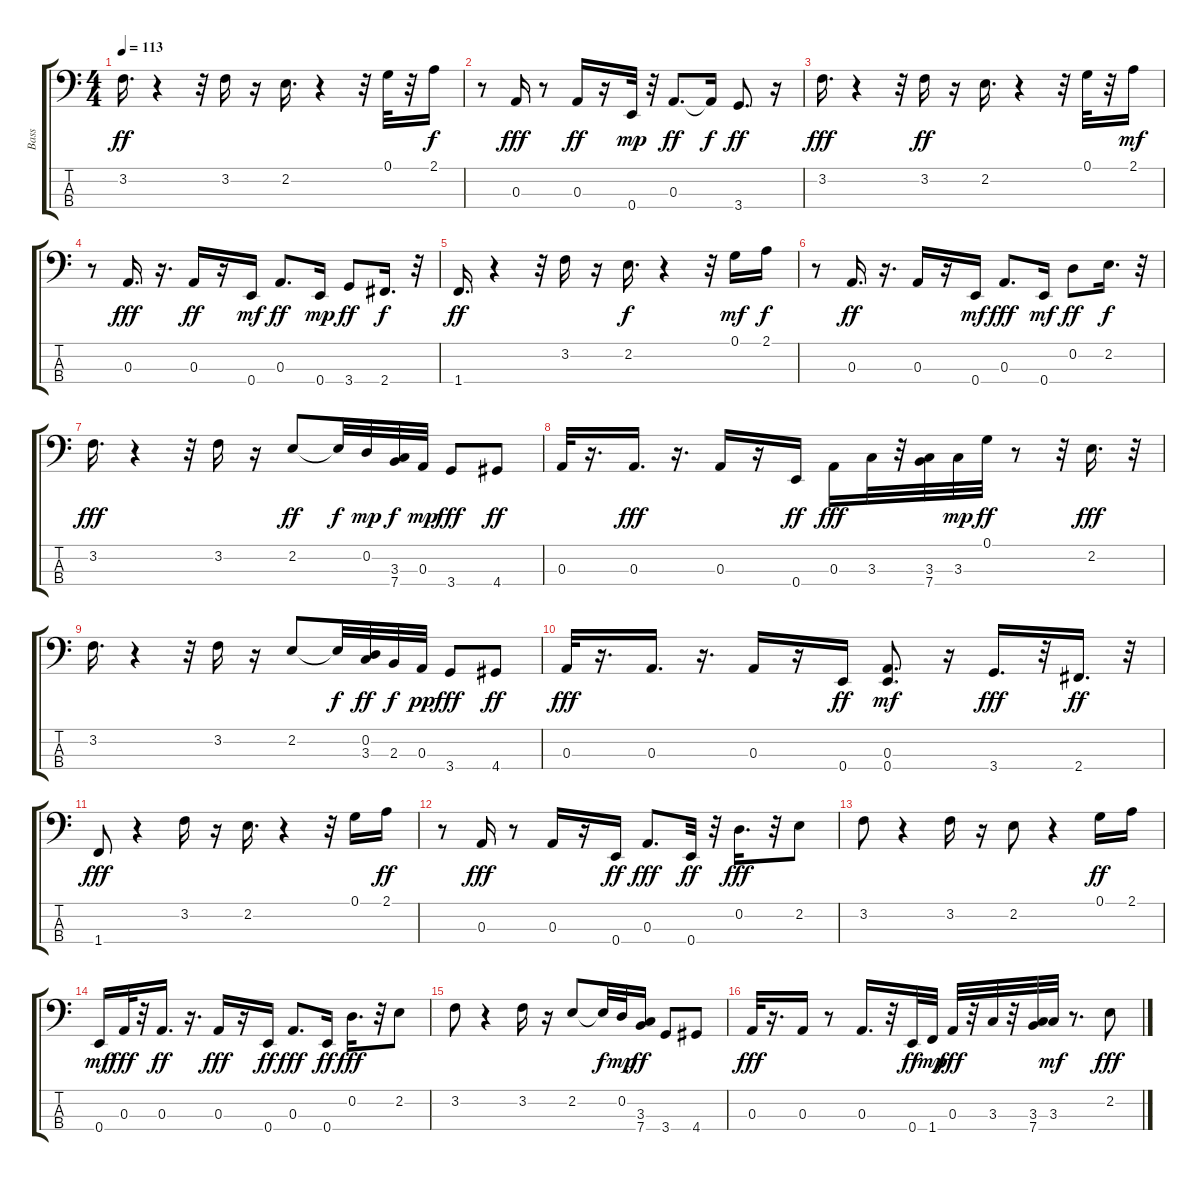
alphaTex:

\track ("Bass" "Bass") {instrument electricbasspick}
\staff {score tabs}
\tuning (G2 D2 A1 E1) {hide}
\ts (4 4)
\tempo 113
\clef f4
\ks c
3.2.16{d dy ff} r.4 r.32 3.2.16 r.16 2.2.16{d} r.4 r.32 0.1.32 r.32 2.1.16{dy f} |
r.8 0.3.16{dy fff} r.8 0.3.16{dy ff} r.16 0.4.32{dy mp} r.32 0.3.8{d dy ff} 0.3{t}.16{dy f} 3.4.8{d dy ff} r.16 |
3.2.16{d dy fff} r.4 r.32 3.2.16{dy ff} r.16 2.2.16{d} r.4 r.32 0.1.32 r.32 2.1.16{dy mf} |
r.8 0.3.16{d dy fff} r.16{d} 0.3.16{dy ff} r.16 0.4.16{dy mf} 0.3.8{d dy ff} 0.4.16{dy mp} 3.4.8{dy ff} 2.4.16{d dy f} r.32 |
1.4.16{d dy ff} r.4 r.32 3.2.16 r.16 2.2.16{d dy f} r.4 r.32 0.1.16{dy mf} 2.1.16{dy f} |
r.8 0.3.16{d dy ff} r.16{d} 0.3.16 r.16 0.4.16{dy mf} 0.3.8{d dy fff} 0.4.16{dy mf} 0.2.8{dy ff} 2.2.16{d dy f} r.32 |
3.2.16{d dy fff} r.4 r.32 3.2.16 r.16 2.2.8{dy ff} 2.2{t}.32{dy f} 0.2.32{dy mp} (3.3 7.4).32{dy f} 0.3.32{dy mp} 3.4.8{dy fff} 4.4.8{dy ff} |
0.3.32 r.16{d} 0.3.16{d dy fff} r.16{d} 0.3.16 r.16 0.4.16{dy ff} 0.3.16{dy fff} 3.3.32 r.32 (3.3 7.4).32 3.3.32{dy mp} 0.1.32{dy ff} r.8 r.32 2.2.16{d dy fff} r.32 |
3.2.16{d} r.4 r.32 3.2.16 r.16 2.2.8 2.2{t}.32{dy f} (0.2 3.3).32{dy ff} 2.3.32{dy f} 0.3.32{dy pp} 3.4.8{dy fff} 4.4.8{dy ff} |
0.3.32{dy fff} r.16{d} 0.3.16{d} r.16{d} 0.3.16 r.16 0.4.16{dy ff} (0.3 0.4).8{d dy mf} r.16 3.4.16{d dy fff} r.32 2.4.16{d dy ff} r.32 |
1.4.8{dy fff} r.4 3.2.16 r.16 2.2.16{d} r.4 r.32 0.1.16 2.1.16{dy ff} |
r.8 0.3.16{dy fff} r.8 0.3.16 r.16 0.4.16{dy ff} 0.3.8{d dy fff} 0.4.32{dy ff} r.32 0.2.16{d dy fff} r.32 2.2.8 |
3.2.8 r.4 3.2.16 r.16 2.2.8 r.4 0.1.16{dy ff} 2.1.16 |
0.4.16{dy mf} 0.3.32{dy fff} r.32 0.3.16{d dy ff} r.16{d} 0.3.16{dy fff} r.16 0.4.16{dy ff} 0.3.8{d dy fff} 0.4.16{dy ff} 0.2.16{d dy fff} r.32 2.2.8 |
3.2.8 r.4 3.2.16 r.16 2.2.8 2.2{t}.32{dy f} 0.2.32{dy mp} (3.3 7.4).16{dy ff} 3.4.8 4.4.8 |
0.3.32{dy fff} r.16{d} 0.3.16 r.8 0.3.16{d} r.32 0.4.32{dy ff} 1.4.32{dy mp} 0.3.32{dy fff} r.32 3.3.32 r.32 (3.3 7.4).32 3.3.32{dy mf} r.8{d} 2.2.8{dy fff}
